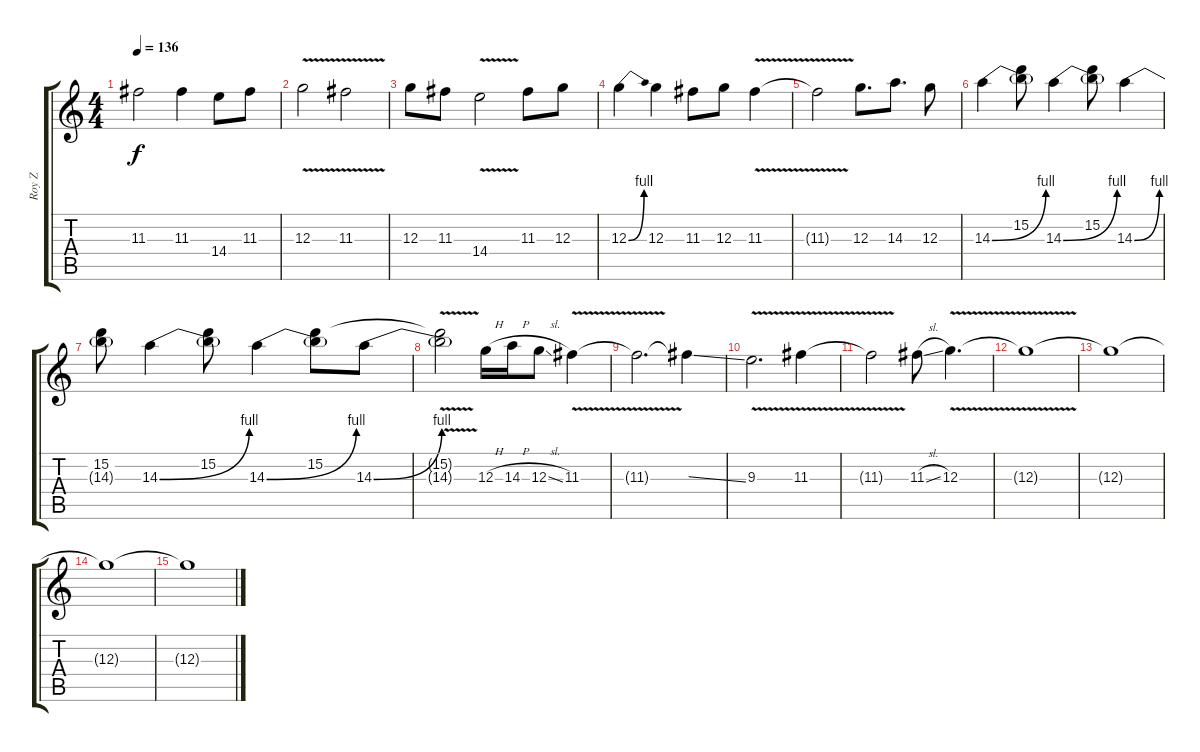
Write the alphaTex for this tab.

\track ("Roy Z" "Roy Z") {instrument distortionguitar}
\staff {score tabs}
\tuning (E4 B3 G3 D3 A2 E2) {hide}
\ts (4 4)
\tempo 136
\clef g2
\ks c
11.3{t}.2{dy f} 11.3.4 14.4.8 11.3.8 |
12.3{v}.2 11.3{v}.2 |
12.3.8 11.3.8 14.4{v}.2 11.3.8 12.3.8 |
12.3{be (bend 0 0 60 4)}.4 12.3.4 11.3.8 12.3.8 11.3{v}.4 |
11.3{t}.2 12.3.8{d} 14.3.8{d} 12.3.8 |
14.3{be (bend 0 0 60 4)}.4 (15.2 14.3{t}).8 14.3{be (bend 0 0 60 4)}.4 (15.2 14.3{t}).8 14.3{be (bend 0 0 60 4)}.4 |
(15.2 14.3{t}).8 14.3{be (bend 0 0 60 4)}.4 (15.2 14.3{t}).8 14.3{be (bend 0 0 60 4)}.4 (15.2 14.3{t}).8 14.3{be (bend 0 0 60 4)}.8 |
(15.2{v t} 14.3{v t}).2 12.3{h}.16 14.3{h}.16 12.3{sl}.8 11.3{v}.4 |
11.3{t}.2{d} 11.3{ss t}.4 |
9.3{v}.2{d} 11.3{v}.4 |
11.3{t}.2 11.3{sl}.8 12.3{v}.4{d} |
12.3{t}.1 |
12.3{t}.1 |
12.3{t}.1 |
12.3{t}.1
